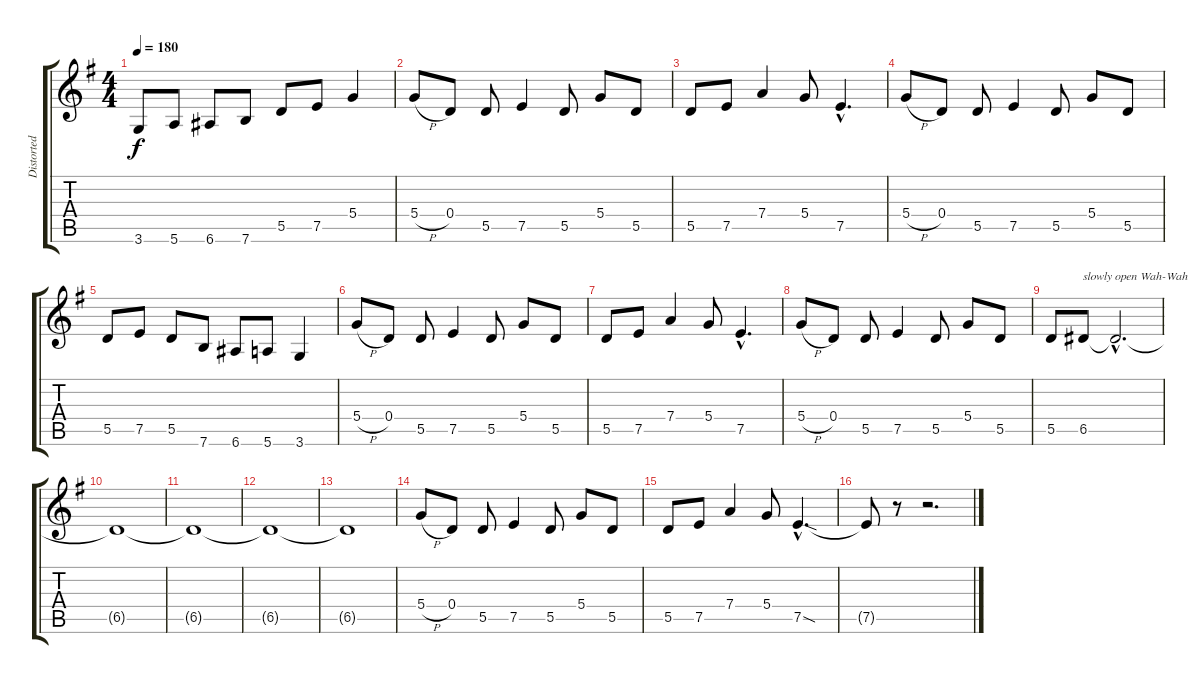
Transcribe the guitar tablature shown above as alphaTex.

\track ("Distorted Guitar (Double)" "Distorted ") {instrument distortionguitar}
\staff {score tabs}
\tuning (E4 B3 G3 D3 A2 E2) {hide}
\ts (4 4)
\tempo 180
\clef g2
\ks eminor
3.6.8{dy f} 5.6.8 6.6.8 7.6.8 5.5.8 7.5.8 5.4.4 |
5.4{h}.8 0.4.8 5.5.8 7.5.4 5.5.8 5.4.8 5.5.8 |
5.5.8 7.5.8 7.4.4 5.4.8 7.5{hac}.4{d} |
5.4{h}.8 0.4.8 5.5.8 7.5.4 5.5.8 5.4.8 5.5.8 |
5.5.8 7.5.8 5.5.8 7.6.8 6.6.8 5.6.8 3.6.4 |
5.4{h}.8 0.4.8 5.5.8 7.5.4 5.5.8 5.4.8 5.5.8 |
5.5.8 7.5.8 7.4.4 5.4.8 7.5{hac}.4{d} |
5.4{h}.8 0.4.8 5.5.8 7.5.4 5.5.8 5.4.8 5.5.8 |
5.5.8 6.5.8{txt "slowly open Wah-Wah"} 6.5{hac t}.2{d} |
6.5{t}.1 |
6.5{t}.1 |
6.5{t}.1 |
6.5{t}.1 |
5.4{h}.8 0.4.8 5.5.8 7.5.4 5.5.8 5.4.8 5.5.8 |
5.5.8 7.5.8 7.4.4 5.4.8 7.5{sod hac}.4{d} |
7.5{t}.8 r.8 r.2{d}
